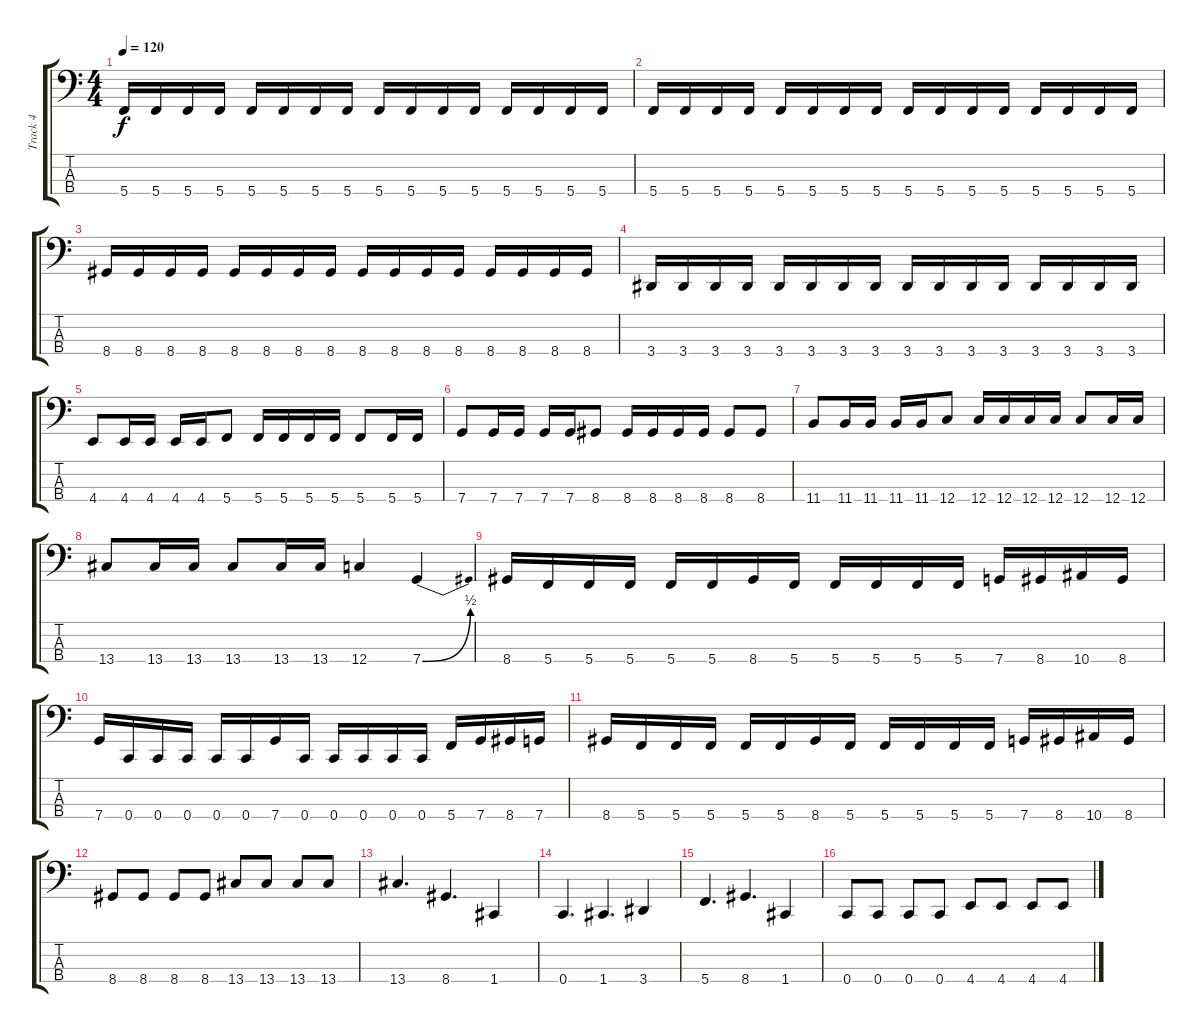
\track ("Track 4" "Track 4") {instrument electricbasspick}
\staff {score tabs}
\tuning (F2 C2 G1 C1) {hide}
\ts (4 4)
\tempo 120
\clef f4
\ks c
5.4.16{dy f} 5.4.16 5.4.16 5.4.16 5.4.16 5.4.16 5.4.16 5.4.16 5.4.16 5.4.16 5.4.16 5.4.16 5.4.16 5.4.16 5.4.16 5.4.16 |
5.4.16 5.4.16 5.4.16 5.4.16 5.4.16 5.4.16 5.4.16 5.4.16 5.4.16 5.4.16 5.4.16 5.4.16 5.4.16 5.4.16 5.4.16 5.4.16 |
8.4.16 8.4.16 8.4.16 8.4.16 8.4.16 8.4.16 8.4.16 8.4.16 8.4.16 8.4.16 8.4.16 8.4.16 8.4.16 8.4.16 8.4.16 8.4.16 |
3.4.16 3.4.16 3.4.16 3.4.16 3.4.16 3.4.16 3.4.16 3.4.16 3.4.16 3.4.16 3.4.16 3.4.16 3.4.16 3.4.16 3.4.16 3.4.16 |
4.4.8 4.4.16 4.4.16 4.4.16 4.4.16 5.4.8 5.4.16 5.4.16 5.4.16 5.4.16 5.4.8 5.4.16 5.4.16 |
7.4.8 7.4.16 7.4.16 7.4.16 7.4.16 8.4.8 8.4.16 8.4.16 8.4.16 8.4.16 8.4.8 8.4.8 |
11.4.8 11.4.16 11.4.16 11.4.16 11.4.16 12.4.8 12.4.16 12.4.16 12.4.16 12.4.16 12.4.8 12.4.16 12.4.16 |
13.4.8 13.4.16 13.4.16 13.4.8 13.4.16 13.4.16 12.4.4 7.4{be (bend 0 0 60 2)}.4 |
8.4.16 5.4.16 5.4.16 5.4.16 5.4.16 5.4.16 8.4.16 5.4.16 5.4.16 5.4.16 5.4.16 5.4.16 7.4.16 8.4.16 10.4.16 8.4.16 |
7.4.16 0.4.16 0.4.16 0.4.16 0.4.16 0.4.16 7.4.16 0.4.16 0.4.16 0.4.16 0.4.16 0.4.16 5.4.16 7.4.16 8.4.16 7.4.16 |
8.4.16 5.4.16 5.4.16 5.4.16 5.4.16 5.4.16 8.4.16 5.4.16 5.4.16 5.4.16 5.4.16 5.4.16 7.4.16 8.4.16 10.4.16 8.4.16 |
8.4.8 8.4.8 8.4.8 8.4.8 13.4.8 13.4.8 13.4.8 13.4.8 |
13.4.4{d} 8.4.4{d} 1.4.4 |
0.4.4{d} 1.4.4{d} 3.4.4 |
5.4.4{d} 8.4.4{d} 1.4.4 |
0.4.8 0.4.8 0.4.8 0.4.8 4.4.8 4.4.8 4.4.8 4.4.8
